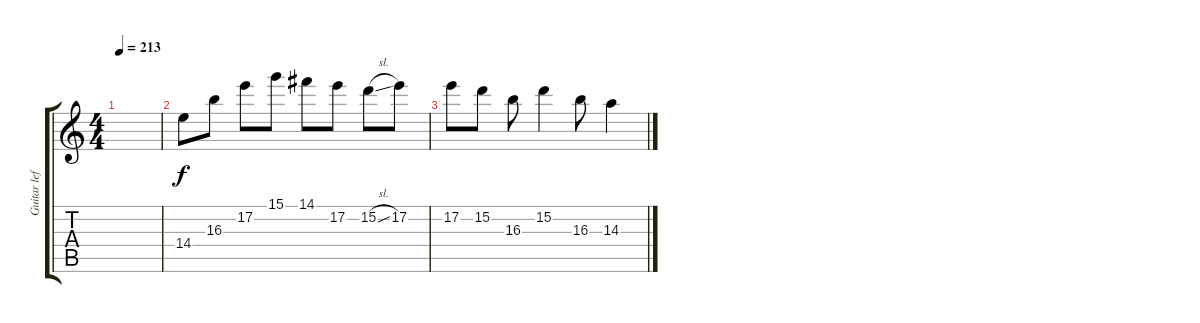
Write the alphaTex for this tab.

\track ("Guitar left(chorus)" "Guitar lef") {instrument distortionguitar}
\staff {score tabs}
\tuning (E4 B3 G3 D3 A2 E2) {hide}
\ts (4 4)
\tempo 213
\clef g2
\ks c
|
14.4.8 16.3.8 17.2.8 15.1.8 14.1.8 17.2.8 15.2{sl}.8 17.2.8 |
17.2.8 15.2.8 16.3.8 15.2.4 16.3.8 14.3.4
